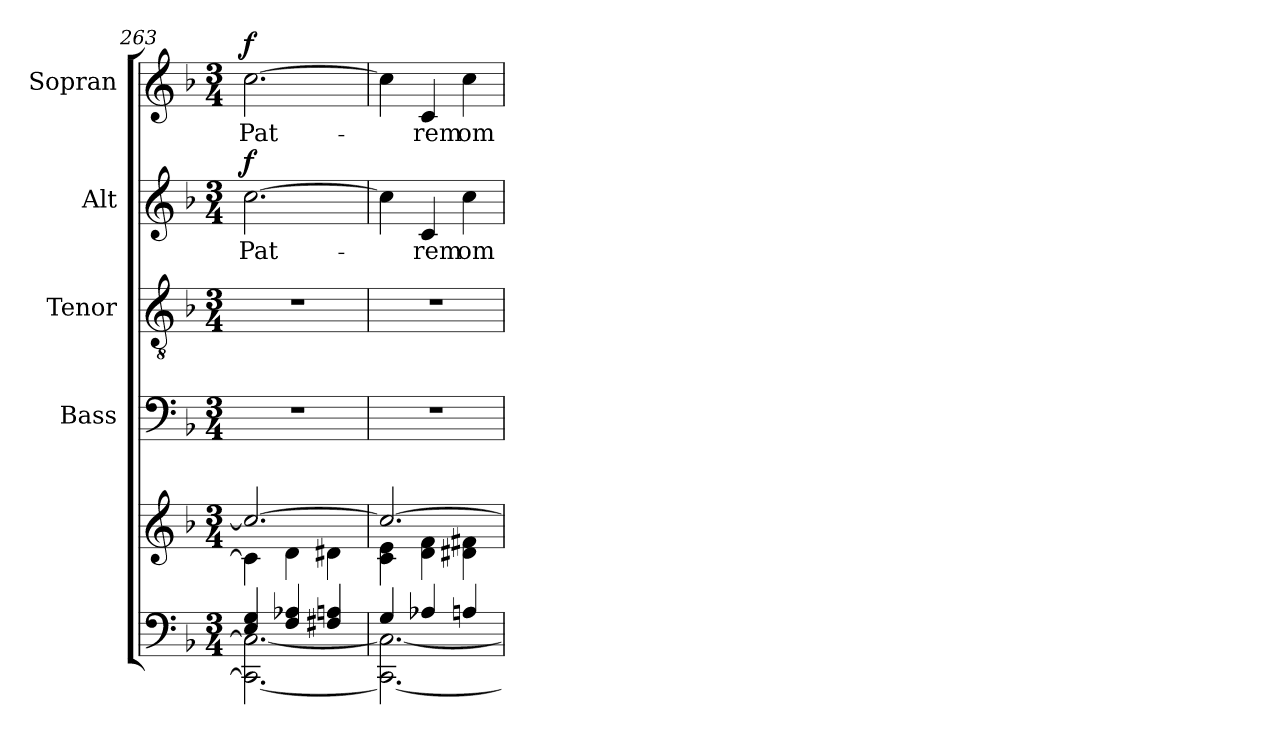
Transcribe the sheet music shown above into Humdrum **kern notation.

**kern	**kern	**kern	**kern	**kern	**text	**dynam	**kern	**text	**dynam
*part5	*part5	*part4	*part3	*part2	*part2	*part2	*part1	*part1	*part1
*staff6	*staff5	*staff4	*staff3	*staff2	*staff2	*staff2	*staff1	*staff1	*staff1
*	*	*I"Bass	*I"Tenor	*I"Alt	*	*	*I"Sopran	*	*
*	*	*I'B.	*I'T.	*I'A.	*	*	*I'S.	*	*
*clefF4	*clefG2	*clefF4	*clefGv2	*clefG2	*	*	*clefG2	*	*
*k[b-]	*k[b-]	*k[b-]	*k[b-]	*k[b-]	*	*	*k[b-]	*	*
*F:	*F:	*F:	*F:	*F:	*	*	*F:	*	*
*M3/4	*M3/4	*M3/4	*M3/4	*M3/4	*	*	*M3/4	*	*
=263	=263	=263	=263	=263	=263	=263	=263	=263	=263
*^	*^	*	*	*	*	*	*	*	*
!	!	!	!	!	!	!	!LO:LY:b	!LO:DY:a	!	!LO:LY:b	!LO:DY:a
4E/ 4G/	2.CC\_ 2.C\_	2.cc/_	4c\]	2.r	2.r	[2.cc\	Pat-	f	[2.cc\	Pat-	f
4F/ 4A-X/	.	.	4d\	.	.	.	.	.	.	.	.
4F#X/ 4An/	.	.	4d#X\	.	.	.	.	.	.	.	.
=264	=264	=264	=264	=264	=264	=264	=264	=264	=264	=264	=264
4G/	2.CC\_ 2.C\_	2.cc/_	4c\ 4e\	2.r	2.r	4cc\]	.	.	4cc\]	.	.
!	!	!	!	!	!	!	!LO:LY:b	!	!	!LO:LY:b	!
4A-X/	.	.	4d\ 4f\	.	.	4c/	-rem	.	4c/	-rem	.
!	!	!	!	!	!	!	!LO:LY:b	!	!	!LO:LY:b	!
4An/	.	.	4d#X\ 4f#X\	.	.	4cc\	om-	.	4cc\	om-	.
*v	*v	*	*	*	*	*	*	*	*	*	*
*	*v	*v	*	*	*	*	*	*	*	*
=	=	=	=	=	=	=	=	=	=
*-	*-	*-	*-	*-	*-	*-	*-	*-	*-
